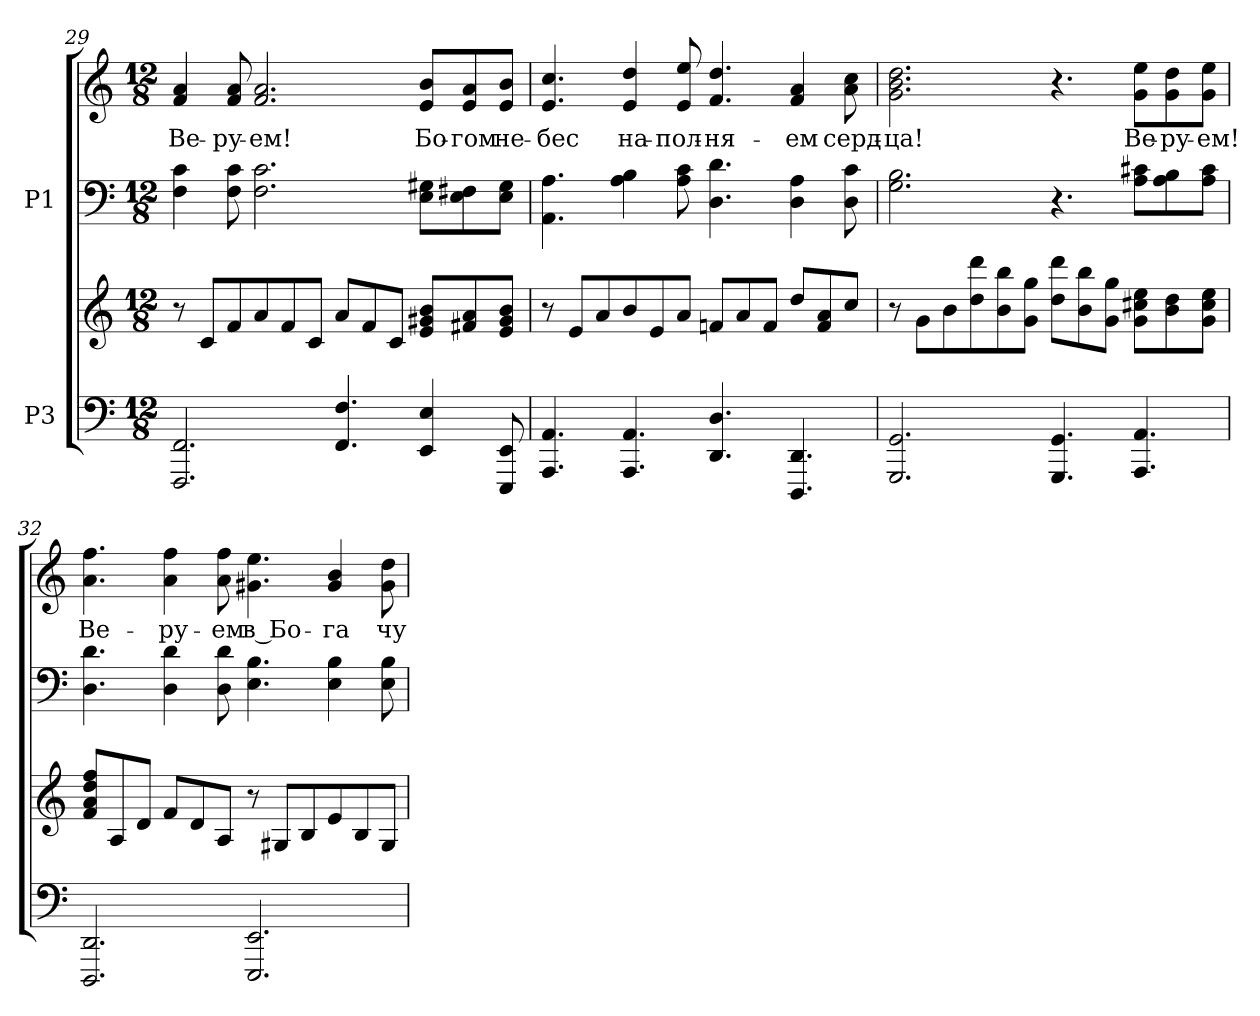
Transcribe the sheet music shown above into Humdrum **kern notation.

**kern	**kern	**kern	**kern	**text
*part2	*part2	*part1	*part1	*part1
*staff4	*staff3	*staff2	*staff1	*staff1
*I"P3	*	*I"P1	*	*
*clefF4	*clefG2	*clefF4	*clefG2	*
*k[]	*k[]	*k[]	*k[]	*
*C:	*C:	*C:	*C:	*
*M12/8	*M12/8	*M12/8	*M12/8	*
=29	=29	=29	=29	=29
!	!	!	!	!LO:LY:b:color=#000000
2.FFFi/ 2.FFi	8r	4Fi\ 4ci	4fi/ 4ai	Ве-
.	8ci/L	.	.	.
!	!	!	!	!LO:LY:b:color=#000000
.	8fi/	8Fi\ 8ci	8fi/ 8ai	-ру-
!	!	!	!	!LO:LY:b:color=#000000
.	8ai/	2.Fi\ 2.ci	2.fi/ 2.ai	-ем!
.	8fi/	.	.	.
.	8ci/J	.	.	.
4.FFi/ 4.Fi	8ai/L	.	.	.
.	8fi/	.	.	.
.	8ci/J	.	.	.
!	!	!	!	!LO:LY:b:color=#000000
4EEi/ 4Ei	8ei/ 8g#Xi 8biL	8Ei\ 8G#Xi\L	8ei/ 8bi/L	Бо-
!	!	!	!	!LO:LY:b:color=#000000
.	8f#Xi/ 8ai	8Ei\ 8F#Xi\	8ei/ 8ai/	-гом
!	!	!	!	!LO:LY:b:color=#000000
8EEEi/ 8EEi	8ei/ 8g#i 8biJ	8Ei\ 8G#i\J	8ei/ 8bi/J	не-
!!LO:PB:g=z
=30	=30	=30	=30	=30
!	!	!	!	!LO:LY:b:color=#000000
4.AAAi/ 4.AAi	8r	4.AAi\ 4.Ai	4.ei/ 4.cci	-бес
.	8ei/L	.	.	.
.	8ai/	.	.	.
!	!	!	!	!LO:LY:b:color=#000000
4.AAAi/ 4.AAi	8bi/	4Ai\ 4Bi	4ei/ 4ddi	на-
.	8ei/	.	.	.
!	!	!	!	!LO:LY:b:color=#000000
.	8ai/J	8Ai\ 8ci	8ei/ 8eei	-пол-
!	!	!	!	!LO:LY:b:color=#000000
4.DDi/ 4.Di	8fni/L	4.Di\ 4.di	4.fi/ 4.ddi	-ня-
.	8ai/	.	.	.
.	8fi/J	.	.	.
!	!	!	!	!LO:LY:b:color=#000000
4.DDDi/ 4.DDi	8ddi/L	4Di\ 4Ai	4fi/ 4ai	-ем
.	8fi/ 8ai	.	.	.
!	!	!	!	!LO:LY:b:color=#000000
.	8cci/J	8Di\ 8ci	8ai\ 8cci	серд-
=31	=31	=31	=31	=31
!	!	!	!	!LO:LY:b:color=#000000
2.GGGi/ 2.GGi	8r	2.Gi\ 2.Bi	2.gi\ 2.bi 2.ddi	-ца!
.	8gi\L	.	.	.
.	8bi\	.	.	.
.	8ddi\ 8dddi	.	.	.
.	8bi\ 8bbi	.	.	.
.	8gi\ 8ggiJ	.	.	.
4.GGGi/ 4.GGi	8ddi\ 8dddiL	4.r	4.r	.
.	8bi\ 8bbi	.	.	.
.	8gi\ 8ggiJ	.	.	.
!	!	!	!	!LO:LY:b:color=#000000
4.AAAi/ 4.AAi	8gi\ 8cc#Xi 8eeiL	8Ai\ 8c#Xi\L	8gi\ 8eei\L	Ве-
!	!	!	!	!LO:LY:b:color=#000000
.	8bi\ 8ddi	8Ai\ 8Bi\	8gi\ 8ddi\	-ру-
!	!	!	!	!LO:LY:b:color=#000000
.	8gi\ 8cc#i 8eeiJ	8Ai\ 8c#i\J	8gi\ 8eei\J	-ем!
=32	=32	=32	=32	=32
!	!	!	!	!LO:LY:b:color=#000000
2.DDDi/ 2.DDi	8fi/ 8ai 8ddi 8ffiL	4.Di\ 4.di	4.ai\ 4.ffi	Ве-
.	8Ai/	.	.	.
.	8di/J	.	.	.
!	!	!	!	!LO:LY:b:color=#000000
.	8fi/L	4Di\ 4di	4ai\ 4ffi	-ру-
.	8di/	.	.	.
!	!	!	!	!LO:LY:b:color=#000000
.	8Ai/J	8Di\ 8di	8ai\ 8ffi	-ем
!	!	!	!	!LO:LY:b:color=#000000
2.EEEi/ 2.EEi	8r	4.Ei\ 4.Bi	4.g#Xi\ 4.eei	в Бо-
.	8G#Xi/L	.	.	.
.	8Bi/	.	.	.
!	!	!	!	!LO:LY:b:color=#000000
.	8ei/	4Ei\ 4Bi	4g#i/ 4bi	-га
.	8Bi/	.	.	.
!	!	!	!	!LO:LY:b:color=#000000
.	8G#i/J	8Ei\ 8Bi	8g#i\ 8ddi	чу-
=	=	=	=	=
*-	*-	*-	*-	*-
